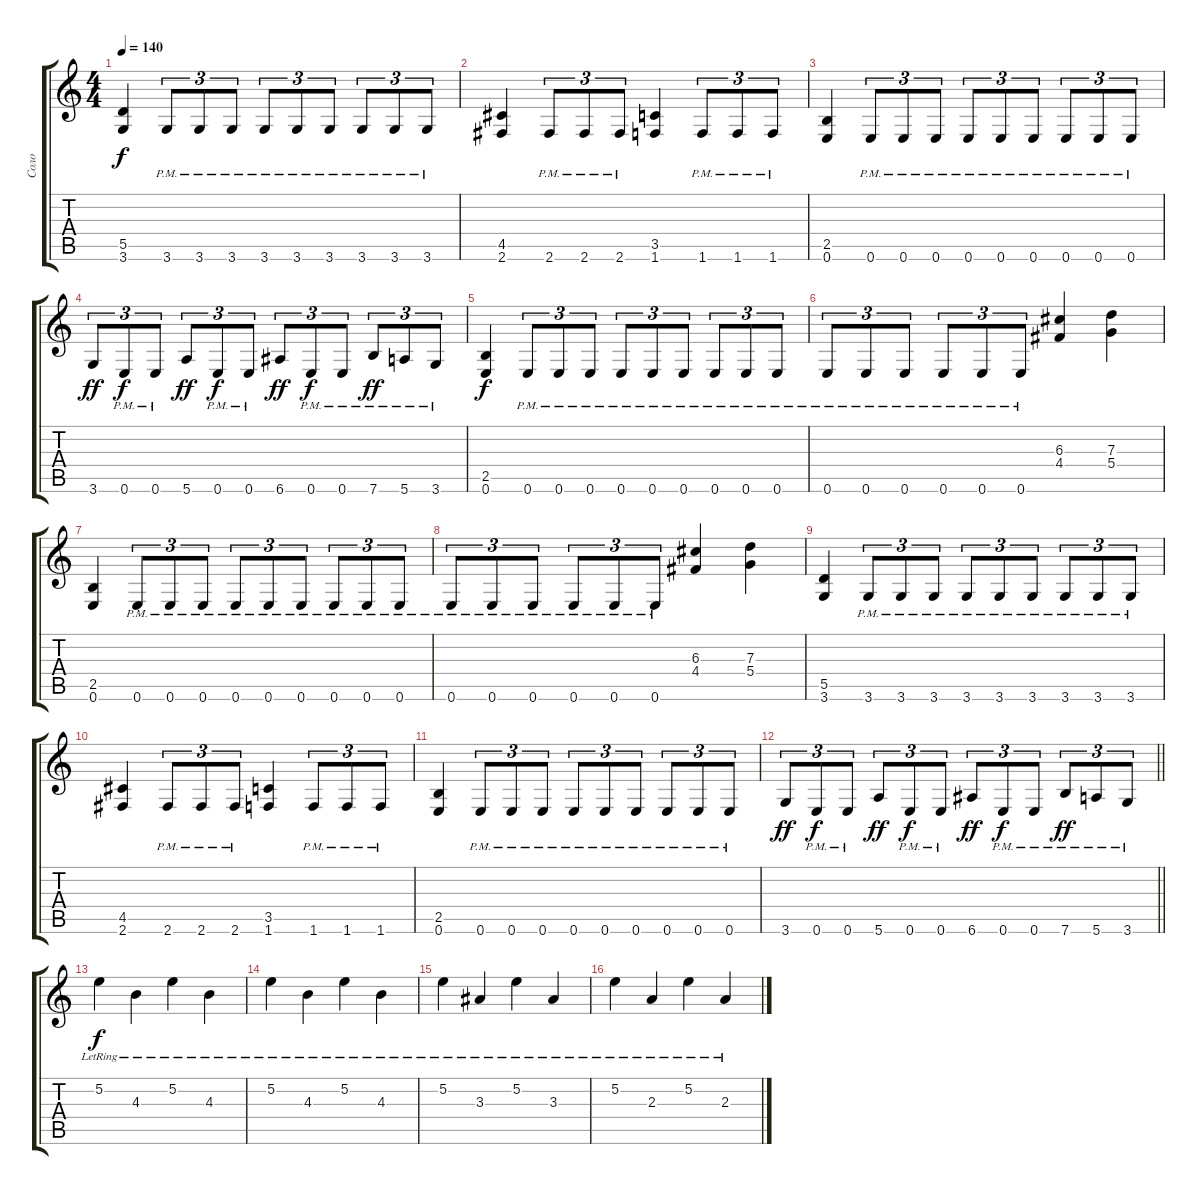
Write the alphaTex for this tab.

\track ("Соло" "Соло") {instrument distortionguitar}
\staff {score tabs}
\tuning (E4 B3 G3 D3 A2 E2) {hide}
\ts (4 4)
\tempo 140
\clef g2
\ks c
(5.5 3.6).4{dy f} 3.6{pm}.8{tu (3 2)} 3.6{pm}.8{tu (3 2)} 3.6{pm}.8{tu (3 2)} 3.6{pm}.8{tu (3 2)} 3.6{pm}.8{tu (3 2)} 3.6{pm}.8{tu (3 2)} 3.6{pm}.8{tu (3 2)} 3.6{pm}.8{tu (3 2)} 3.6{pm}.8{tu (3 2)} |
(4.5 2.6).4 2.6{pm}.8{tu (3 2)} 2.6{pm}.8{tu (3 2)} 2.6{pm}.8{tu (3 2)} (3.5 1.6).4 1.6{pm}.8{tu (3 2)} 1.6{pm}.8{tu (3 2)} 1.6{pm}.8{tu (3 2)} |
(2.5 0.6).4 0.6{pm}.8{tu (3 2)} 0.6{pm}.8{tu (3 2)} 0.6{pm}.8{tu (3 2)} 0.6{pm}.8{tu (3 2)} 0.6{pm}.8{tu (3 2)} 0.6{pm}.8{tu (3 2)} 0.6{pm}.8{tu (3 2)} 0.6{pm}.8{tu (3 2)} 0.6{pm}.8{tu (3 2)} |
3.6.8{tu (3 2) dy ff} 0.6{pm}.8{tu (3 2) dy f} 0.6{pm}.8{tu (3 2)} 5.6.8{tu (3 2) dy ff} 0.6{pm}.8{tu (3 2) dy f} 0.6{pm}.8{tu (3 2)} 6.6.8{tu (3 2) dy ff} 0.6{pm}.8{tu (3 2) dy f} 0.6{pm}.8{tu (3 2)} 7.6{pm}.8{tu (3 2) dy ff} 5.6{pm}.8{tu (3 2)} 3.6{pm}.8{tu (3 2)} |
(2.5 0.6).4{dy f} 0.6{pm}.8{tu (3 2)} 0.6{pm}.8{tu (3 2)} 0.6{pm}.8{tu (3 2)} 0.6{pm}.8{tu (3 2)} 0.6{pm}.8{tu (3 2)} 0.6{pm}.8{tu (3 2)} 0.6{pm}.8{tu (3 2)} 0.6{pm}.8{tu (3 2)} 0.6{pm}.8{tu (3 2)} |
0.6{pm}.8{tu (3 2)} 0.6{pm}.8{tu (3 2)} 0.6{pm}.8{tu (3 2)} 0.6{pm}.8{tu (3 2)} 0.6{pm}.8{tu (3 2)} 0.6{pm}.8{tu (3 2)} (6.3 4.4).4 (7.3 5.4).4 |
(2.5 0.6).4 0.6{pm}.8{tu (3 2)} 0.6{pm}.8{tu (3 2)} 0.6{pm}.8{tu (3 2)} 0.6{pm}.8{tu (3 2)} 0.6{pm}.8{tu (3 2)} 0.6{pm}.8{tu (3 2)} 0.6{pm}.8{tu (3 2)} 0.6{pm}.8{tu (3 2)} 0.6{pm}.8{tu (3 2)} |
0.6{pm}.8{tu (3 2)} 0.6{pm}.8{tu (3 2)} 0.6{pm}.8{tu (3 2)} 0.6{pm}.8{tu (3 2)} 0.6{pm}.8{tu (3 2)} 0.6{pm}.8{tu (3 2)} (6.3 4.4).4 (7.3 5.4).4 |
(5.5 3.6).4 3.6{pm}.8{tu (3 2)} 3.6{pm}.8{tu (3 2)} 3.6{pm}.8{tu (3 2)} 3.6{pm}.8{tu (3 2)} 3.6{pm}.8{tu (3 2)} 3.6{pm}.8{tu (3 2)} 3.6{pm}.8{tu (3 2)} 3.6{pm}.8{tu (3 2)} 3.6{pm}.8{tu (3 2)} |
(4.5 2.6).4 2.6{pm}.8{tu (3 2)} 2.6{pm}.8{tu (3 2)} 2.6{pm}.8{tu (3 2)} (3.5 1.6).4 1.6{pm}.8{tu (3 2)} 1.6{pm}.8{tu (3 2)} 1.6{pm}.8{tu (3 2)} |
(2.5 0.6).4 0.6{pm}.8{tu (3 2)} 0.6{pm}.8{tu (3 2)} 0.6{pm}.8{tu (3 2)} 0.6{pm}.8{tu (3 2)} 0.6{pm}.8{tu (3 2)} 0.6{pm}.8{tu (3 2)} 0.6{pm}.8{tu (3 2)} 0.6{pm}.8{tu (3 2)} 0.6{pm}.8{tu (3 2)} |
\barLineRight lightlight
3.6.8{tu (3 2) dy ff} 0.6{pm}.8{tu (3 2) dy f} 0.6{pm}.8{tu (3 2)} 5.6.8{tu (3 2) dy ff} 0.6{pm}.8{tu (3 2) dy f} 0.6{pm}.8{tu (3 2)} 6.6.8{tu (3 2) dy ff} 0.6{pm}.8{tu (3 2) dy f} 0.6{pm}.8{tu (3 2)} 7.6{pm}.8{tu (3 2) dy ff} 5.6{pm}.8{tu (3 2)} 3.6{pm}.8{tu (3 2)} |
5.2{lr}.4{dy f instrument acousticguitarsteel} 4.3{lr}.4 5.2{lr}.4 4.3{lr}.4 |
5.2{lr}.4 4.3{lr}.4 5.2{lr}.4 4.3{lr}.4 |
5.2{lr}.4 3.3{lr}.4 5.2{lr}.4 3.3{lr}.4 |
5.2{lr}.4 2.3{lr}.4 5.2{lr}.4 2.3{lr}.4
